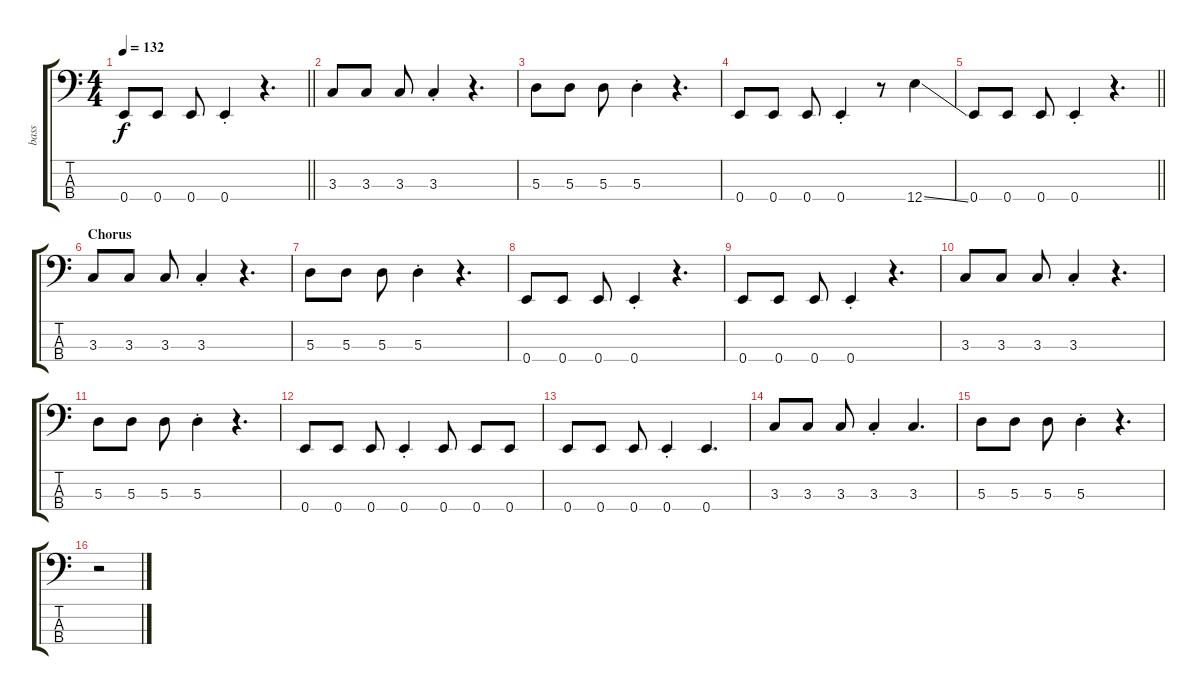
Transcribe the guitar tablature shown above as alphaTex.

\track ("bass" "bass") {instrument electricbassfinger}
\staff {score tabs}
\tuning (G2 D2 A1 E1) {hide}
\ts (4 4)
\tempo 132
\clef f4
\barLineRight lightlight
\ks c
0.4.8{dy f} 0.4.8 0.4.8 0.4{st}.4 r.4{d} |
3.3.8 3.3.8 3.3.8 3.3{st}.4 r.4{d} |
5.3.8 5.3.8 5.3.8 5.3{st}.4 r.4{d} |
0.4.8 0.4.8 0.4.8 0.4{st}.4 r.8 12.4{ss}.4 |
\barLineRight lightlight
0.4.8 0.4.8 0.4.8 0.4{st}.4 r.4{d} |
\section ("" "Chorus")
3.3.8 3.3.8 3.3.8 3.3{st}.4 r.4{d} |
5.3.8 5.3.8 5.3.8 5.3{st}.4 r.4{d} |
0.4.8 0.4.8 0.4.8 0.4{st}.4 r.4{d} |
0.4.8 0.4.8 0.4.8 0.4{st}.4 r.4{d} |
3.3.8 3.3.8 3.3.8 3.3{st}.4 r.4{d} |
5.3.8 5.3.8 5.3.8 5.3{st}.4 r.4{d} |
0.4.8 0.4.8 0.4.8 0.4{st}.4 0.4.8 0.4.8 0.4.8 |
0.4.8 0.4.8 0.4.8 0.4{st}.4 0.4.4{d} |
3.3.8 3.3.8 3.3.8 3.3{st}.4 3.3.4{d} |
5.3.8 5.3.8 5.3.8 5.3{st}.4 r.4{d} |
r.2
